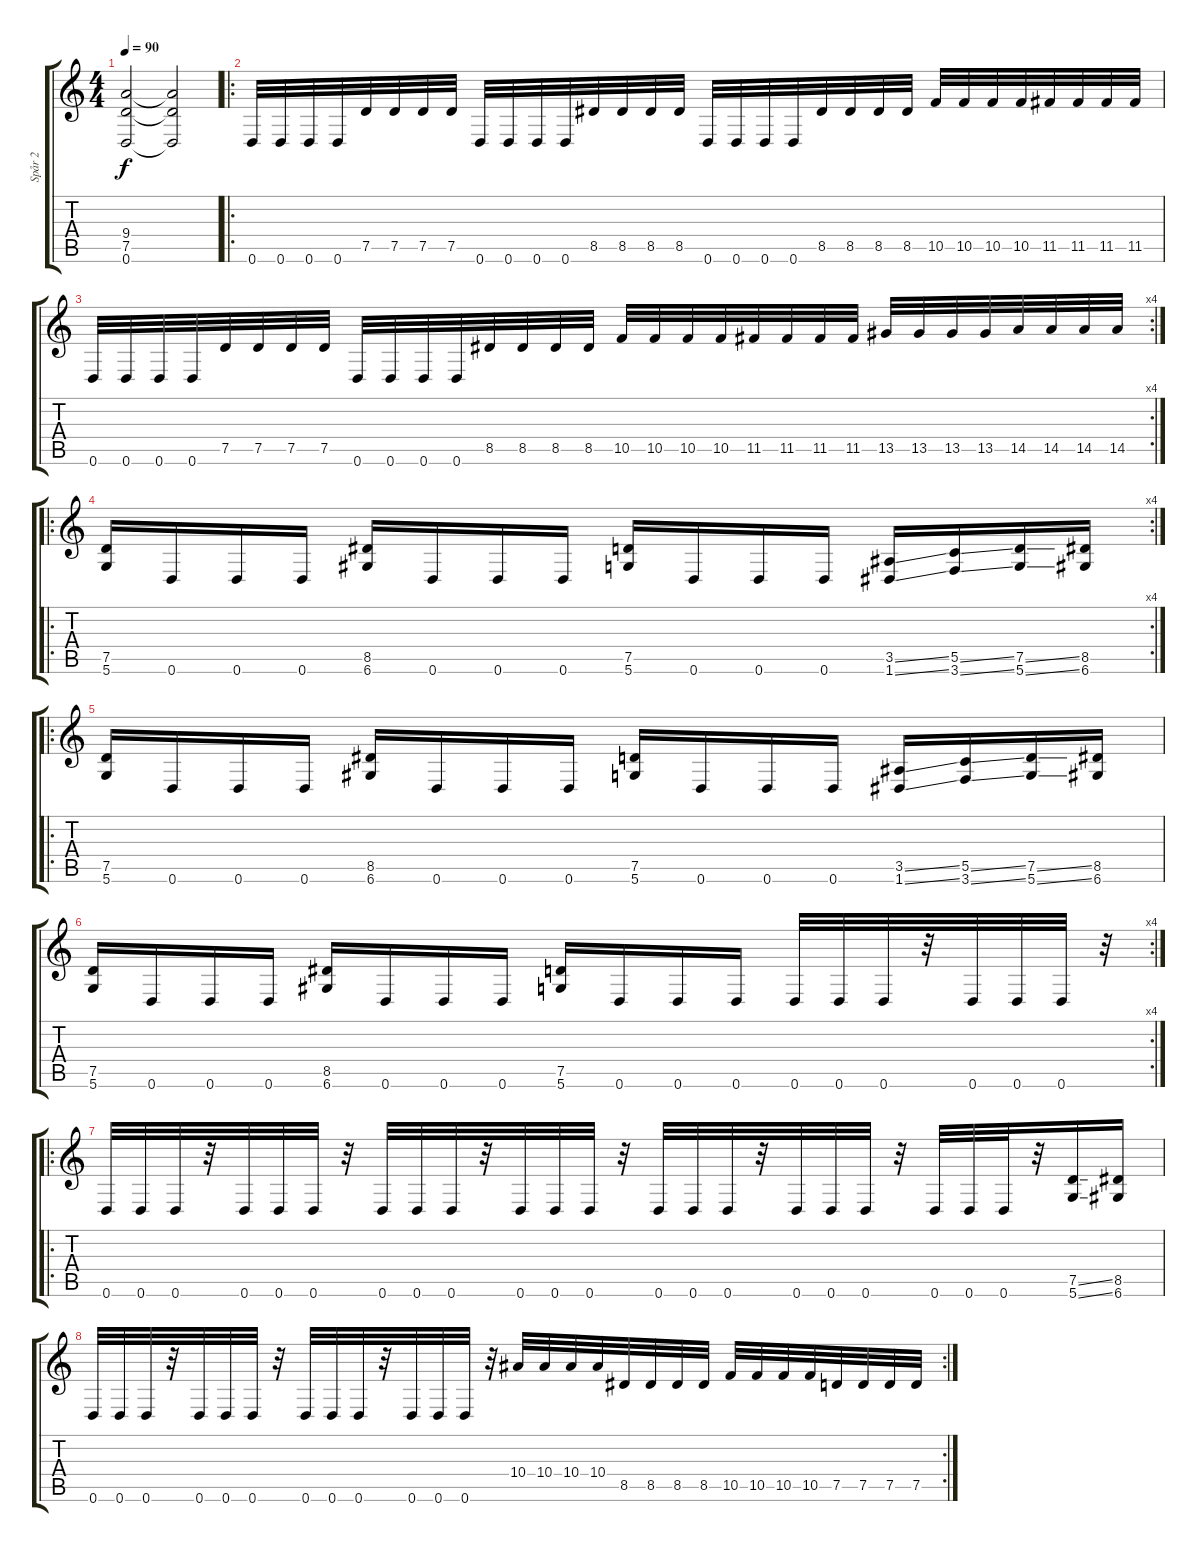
\track ("Spår 2" "Spår 2") {instrument overdrivenguitar}
\staff {score tabs}
\tuning (D4 A3 F3 C3 G2 D2) {hide}
\ts (4 4)
\tempo 90
\clef g2
\ks c
(9.4{t} 7.5{t} 0.6{t}).2{dy f} (9.4{t} 7.5{t} 0.6{t}).2 |
\ro
0.6.32 0.6.32 0.6.32 0.6.32 7.5.32 7.5.32 7.5.32 7.5.32 0.6.32 0.6.32 0.6.32 0.6.32 8.5.32 8.5.32 8.5.32 8.5.32 0.6.32 0.6.32 0.6.32 0.6.32 8.5.32 8.5.32 8.5.32 8.5.32 10.5.32 10.5.32 10.5.32 10.5.32 11.5.32 11.5.32 11.5.32 11.5.32 |
\rc 4
0.6.32 0.6.32 0.6.32 0.6.32 7.5.32 7.5.32 7.5.32 7.5.32 0.6.32 0.6.32 0.6.32 0.6.32 8.5.32 8.5.32 8.5.32 8.5.32 10.5.32 10.5.32 10.5.32 10.5.32 11.5.32 11.5.32 11.5.32 11.5.32 13.5.32 13.5.32 13.5.32 13.5.32 14.5.32 14.5.32 14.5.32 14.5.32 |
\ro
\rc 4
(7.5 5.6).16 0.6.16 0.6.16 0.6.16 (8.5 6.6).16 0.6.16 0.6.16 0.6.16 (7.5 5.6).16 0.6.16 0.6.16 0.6.16 (3.5{ss} 1.6{ss}).16 (5.5{ss} 3.6{ss}).16 (7.5{ss} 5.6{ss}).16 (8.5 6.6).16 |
\ro
(7.5 5.6).16 0.6.16 0.6.16 0.6.16 (8.5 6.6).16 0.6.16 0.6.16 0.6.16 (7.5 5.6).16 0.6.16 0.6.16 0.6.16 (3.5{ss} 1.6{ss}).16 (5.5{ss} 3.6{ss}).16 (7.5{ss} 5.6{ss}).16 (8.5 6.6).16 |
\rc 4
(7.5 5.6).16 0.6.16 0.6.16 0.6.16 (8.5 6.6).16 0.6.16 0.6.16 0.6.16 (7.5 5.6).16 0.6.16 0.6.16 0.6.16 0.6.32 0.6.32 0.6.32 r.32 0.6.32 0.6.32 0.6.32 r.32 |
\ro
0.6.32 0.6.32 0.6.32 r.32 0.6.32 0.6.32 0.6.32 r.32 0.6.32 0.6.32 0.6.32 r.32 0.6.32 0.6.32 0.6.32 r.32 0.6.32 0.6.32 0.6.32 r.32 0.6.32 0.6.32 0.6.32 r.32 0.6.32 0.6.32 0.6.32 r.32 (7.5{ss} 5.6{ss}).16 (8.5 6.6).16 |
\rc 2
0.6.32 0.6.32 0.6.32 r.32 0.6.32 0.6.32 0.6.32 r.32 0.6.32 0.6.32 0.6.32 r.32 0.6.32 0.6.32 0.6.32 r.32 10.4.32 10.4.32 10.4.32 10.4.32 8.5.32 8.5.32 8.5.32 8.5.32 10.5.32 10.5.32 10.5.32 10.5.32 7.5.32 7.5.32 7.5.32 7.5.32
